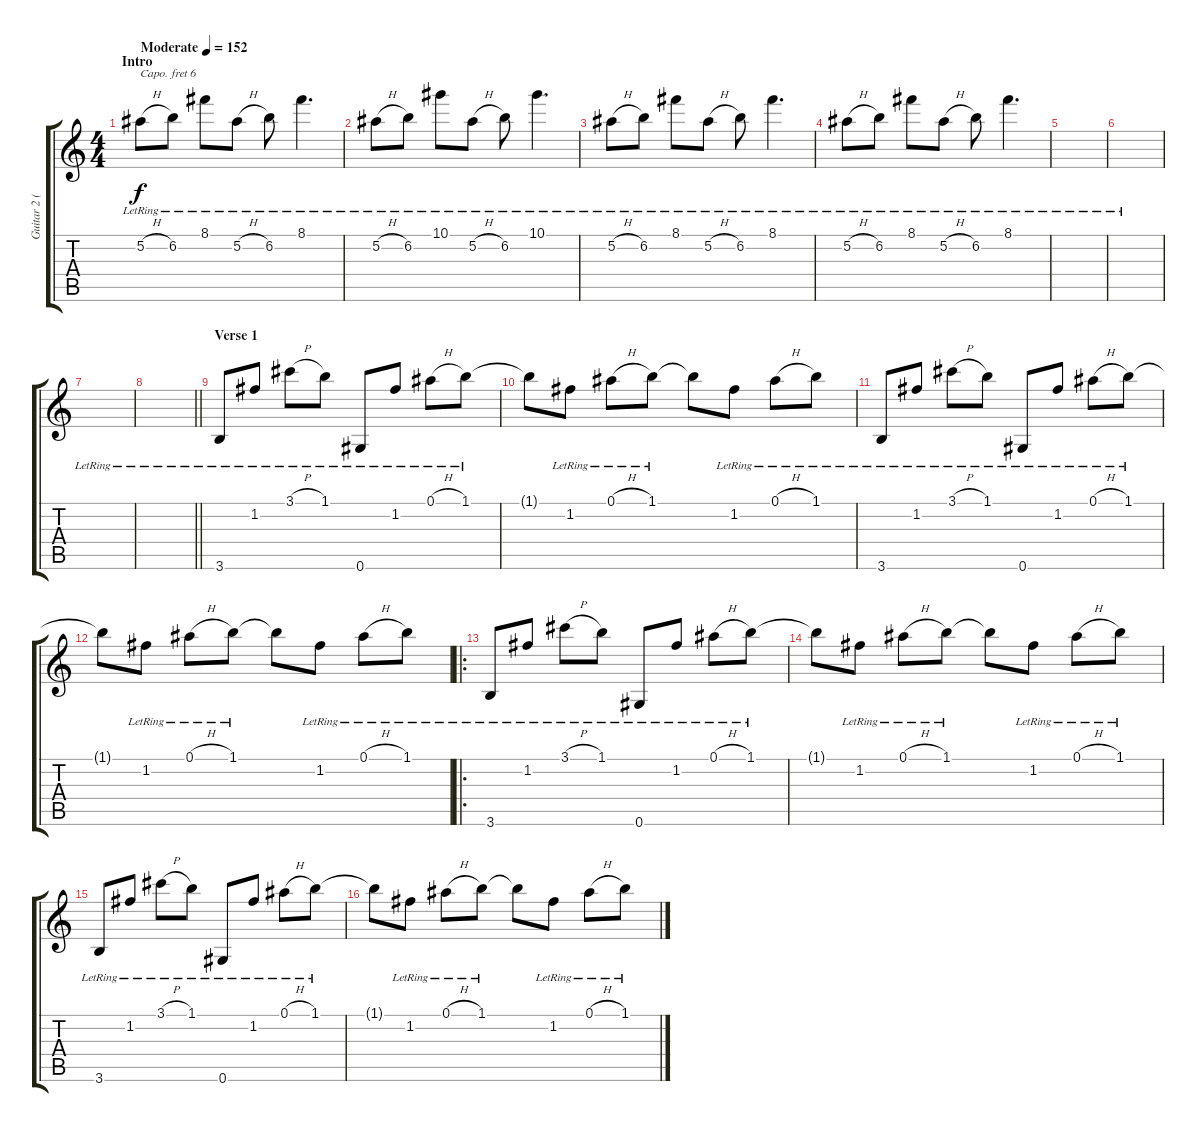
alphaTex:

\track ("Guitar 2 (Clean)" "Guitar 2 (") {instrument electricguitarjazz}
\staff {score tabs}
\capo 6
\tuning (E4 B3 G3 D3 A2 D2) {hide}
\ts (4 4)
\section ("" "Intro")
\tempo (152 "Moderate")
\clef g2
\ks c
5.2{h lr}.8{dy f instrument electricguitarjazz} 6.2{lr}.8 8.1{lr}.8 5.2{h lr}.8 6.2{lr}.8 8.1{lr}.4{d} |
5.2{h lr}.8 6.2{lr}.8 10.1{lr}.8 5.2{h lr}.8 6.2{lr}.8 10.1{lr}.4{d} |
5.2{h lr}.8 6.2{lr}.8 8.1{lr}.8 5.2{h lr}.8 6.2{lr}.8 8.1{lr}.4{d} |
5.2{h lr}.8 6.2{lr}.8 8.1{lr}.8 5.2{h lr}.8 6.2{lr}.8 8.1{lr}.4{d} |
|
|
|
\barLineRight lightlight
|
\section ("" "Verse 1")
3.6{lr}.8 1.2{lr}.8 3.1{h lr}.8 1.1{lr}.8 0.6{lr}.8 1.2{lr}.8 0.1{h lr}.8 1.1{lr}.8 |
1.1{t}.8 1.2{lr}.8 0.1{h lr}.8 1.1{lr}.8 1.1{t}.8 1.2{lr}.8 0.1{h lr}.8 1.1{lr}.8 |
3.6{lr}.8 1.2{lr}.8 3.1{h lr}.8 1.1{lr}.8 0.6{lr}.8 1.2{lr}.8 0.1{h lr}.8 1.1{lr}.8 |
1.1{t}.8 1.2{lr}.8 0.1{h lr}.8 1.1{lr}.8 1.1{t}.8 1.2{lr}.8 0.1{h lr}.8 1.1{lr}.8 |
\ro
3.6{lr}.8 1.2{lr}.8 3.1{h lr}.8 1.1{lr}.8 0.6{lr}.8 1.2{lr}.8 0.1{h lr}.8 1.1{lr}.8 |
1.1{t}.8 1.2{lr}.8 0.1{h lr}.8 1.1{lr}.8 1.1{t}.8 1.2{lr}.8 0.1{h lr}.8 1.1{lr}.8 |
3.6{lr}.8 1.2{lr}.8 3.1{h lr}.8 1.1{lr}.8 0.6{lr}.8 1.2{lr}.8 0.1{h lr}.8 1.1{lr}.8 |
1.1{t}.8 1.2{lr}.8 0.1{h lr}.8 1.1{lr}.8 1.1{t}.8 1.2{lr}.8 0.1{h lr}.8 1.1{lr}.8
